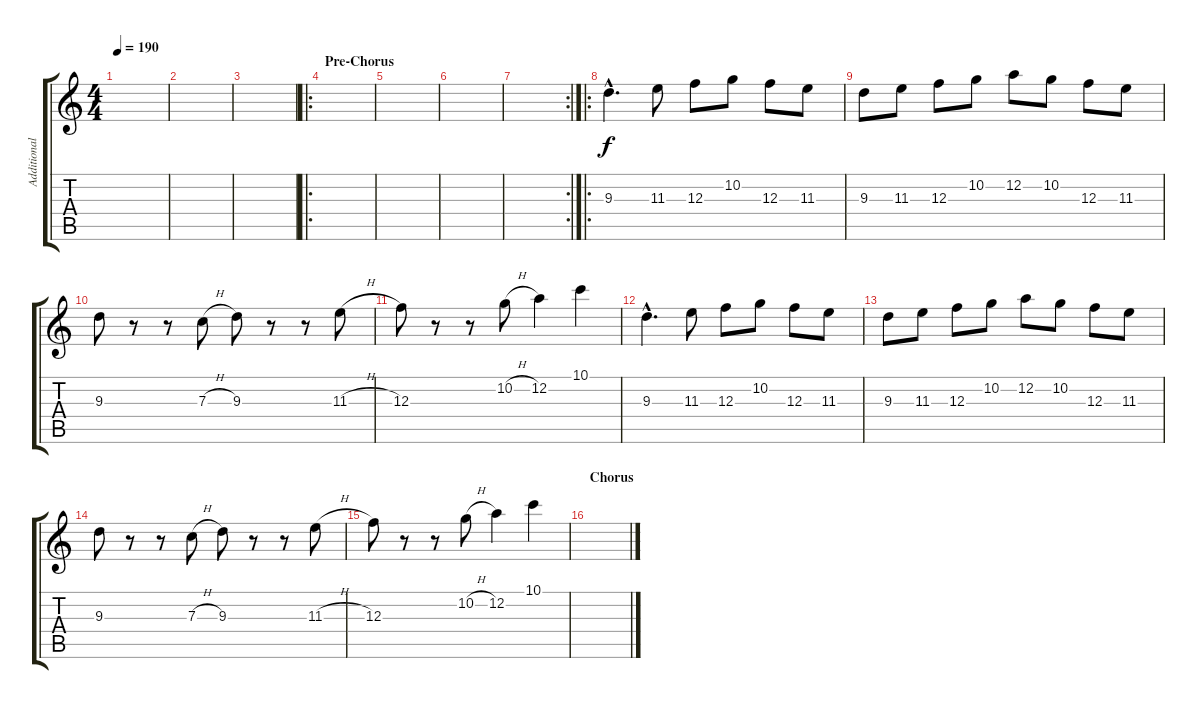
\track ("Additional Guitar" "Additional") {instrument overdrivenguitar}
\staff {score tabs}
\tuning (D4 A3 F3 C3 G2 D2) {hide}
\ts (4 4)
\tempo 190
\clef g2
\ks c
|
|
|
\ro
\section ("" "Pre-Chorus")
|
|
|
\rc 2
|
\ro
9.3{hac}.4{d} 11.3.8 12.3.8 10.2.8 12.3.8 11.3.8 |
9.3.8 11.3.8 12.3.8 10.2.8 12.2.8 10.2.8 12.3.8 11.3.8 |
9.3.8 r.8 r.8 7.3{h}.8 9.3.8 r.8 r.8 11.3{h}.8 |
12.3.8 r.8 r.8 10.2{h}.8 12.2.4 10.1.4 |
9.3{hac}.4{d} 11.3.8 12.3.8 10.2.8 12.3.8 11.3.8 |
9.3.8 11.3.8 12.3.8 10.2.8 12.2.8 10.2.8 12.3.8 11.3.8 |
9.3.8 r.8 r.8 7.3{h}.8 9.3.8 r.8 r.8 11.3{h}.8 |
12.3.8 r.8 r.8 10.2{h}.8 12.2.4 10.1.4 |
\section ("" "Chorus")
